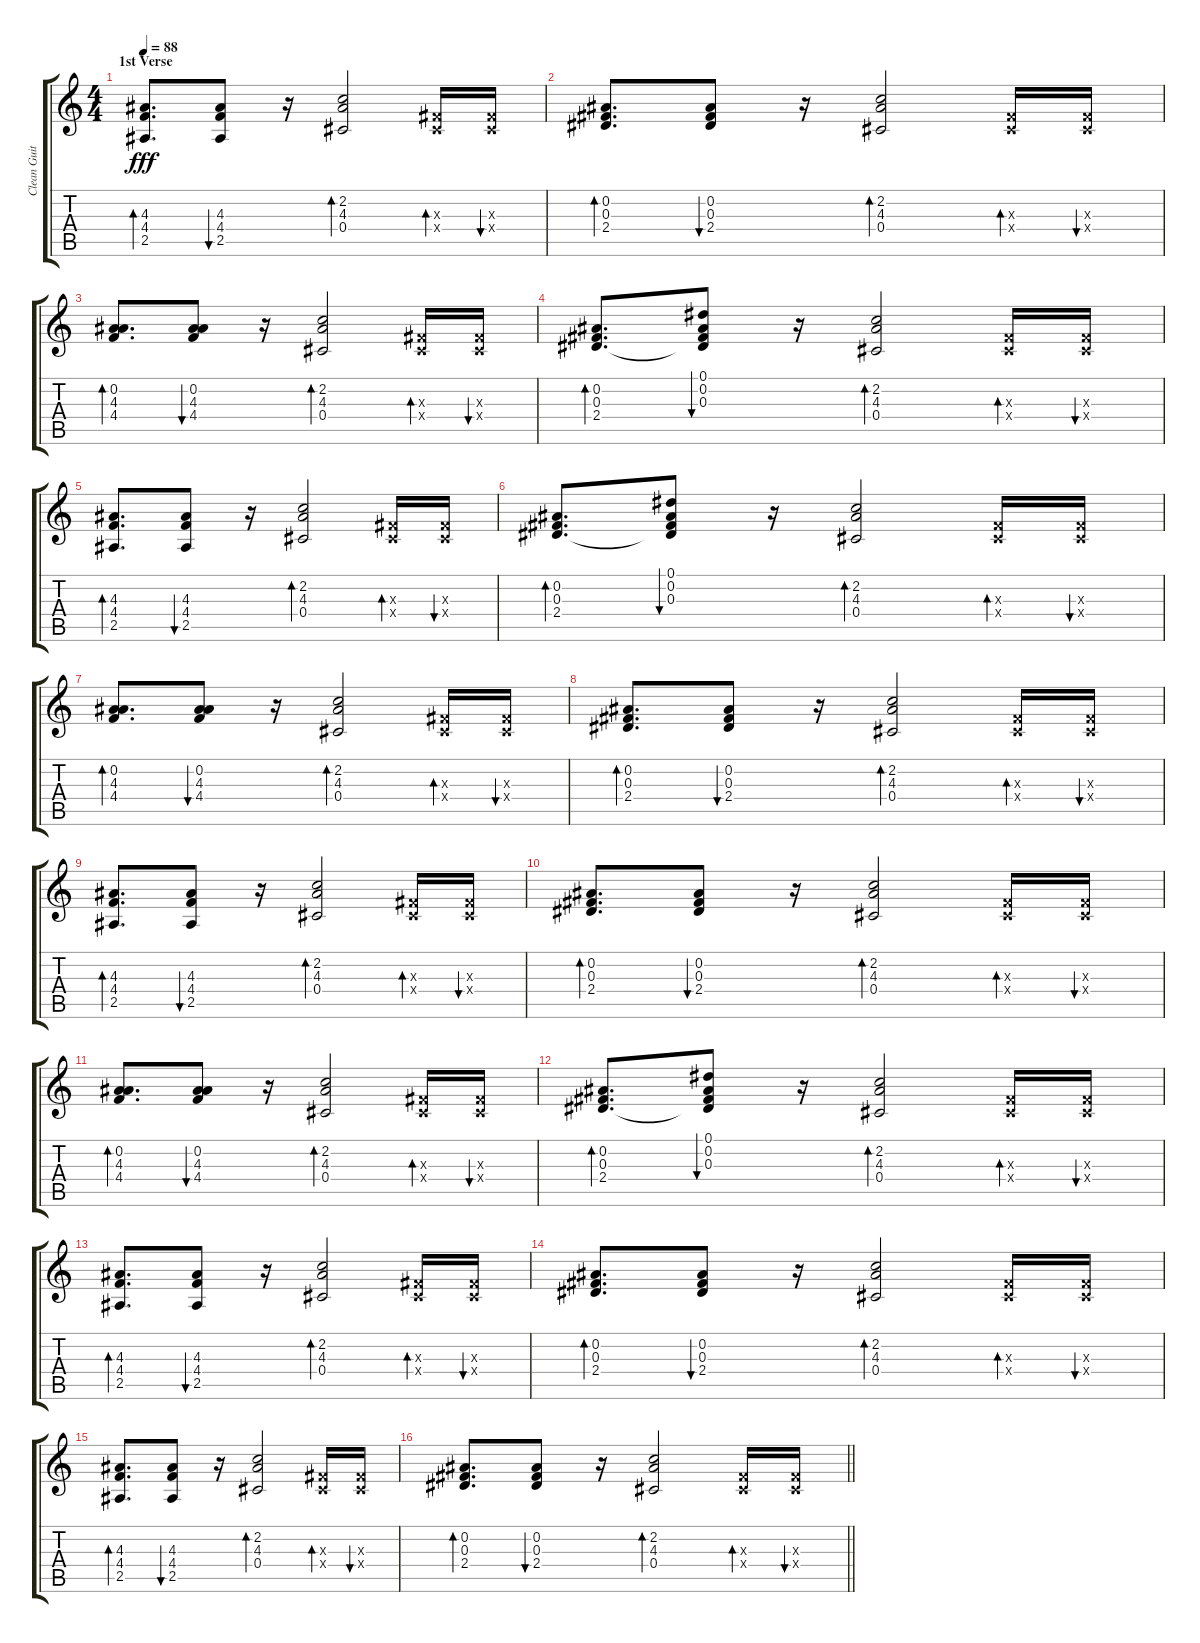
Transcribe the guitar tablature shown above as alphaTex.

\track ("Clean Guitar R" "Clean Guit") {instrument electricguitarjazz}
\staff {score tabs}
\tuning (Eb4 Bb3 Gb3 Db3 Ab2 Db2) {hide}
\ts (4 4)
\section ("" "1st Verse")
\tempo 88
\clef g2
\ks c
(4.3 4.4 2.5).8{d bd 30 dy fff volume 6} (4.3 4.4 2.5).8{bu 30} r.16 (2.2 4.3 0.4).2{bd 30} (0.3{x} 0.4{x}).16{bd 30} (0.3{x} 0.4{x}).16{bu 30} |
(0.2 0.3 2.4).8{d bd 30} (0.2 0.3 2.4).8{bu 30} r.16 (2.2 4.3 0.4).2{bd 30} (0.3{x} 0.4{x}).16{bd 30} (0.3{x} 0.4{x}).16{bu 30} |
(0.2 4.3 4.4).8{d bd 30} (0.2 4.3 4.4).8{bu 30} r.16 (2.2 4.3 0.4).2{bd 30} (0.3{x} 0.4{x}).16{bd 30} (0.3{x} 0.4{x}).16{bu 30} |
(0.2 0.3 2.4).8{d bd 30} (0.1 0.2 0.3 2.4{t}).8{bu 30} r.16 (2.2 4.3 0.4).2{bd 30} (0.3{x} 0.4{x}).16{bd 30} (0.3{x} 0.4{x}).16{bu 30} |
(4.3 4.4 2.5).8{d bd 30} (4.3 4.4 2.5).8{bu 30} r.16 (2.2 4.3 0.4).2{bd 30} (0.3{x} 0.4{x}).16{bd 30} (0.3{x} 0.4{x}).16{bu 30} |
(0.2 0.3 2.4).8{d bd 30} (0.1 0.2 0.3 2.4{t}).8{bu 30} r.16 (2.2 4.3 0.4).2{bd 30} (0.3{x} 0.4{x}).16{bd 30} (0.3{x} 0.4{x}).16{bu 30} |
(0.2 4.3 4.4).8{d bd 30} (0.2 4.3 4.4).8{bu 30} r.16 (2.2 4.3 0.4).2{bd 30} (0.3{x} 0.4{x}).16{bd 30} (0.3{x} 0.4{x}).16{bu 30} |
(0.2 0.3 2.4).8{d bd 30} (0.2 0.3 2.4).8{bu 30} r.16 (2.2 4.3 0.4).2{bd 30} (0.3{x} 0.4{x}).16{bd 30} (0.3{x} 0.4{x}).16{bu 30} |
(4.3 4.4 2.5).8{d bd 30} (4.3 4.4 2.5).8{bu 30} r.16 (2.2 4.3 0.4).2{bd 30} (0.3{x} 0.4{x}).16{bd 30} (0.3{x} 0.4{x}).16{bu 30} |
(0.2 0.3 2.4).8{d bd 30} (0.2 0.3 2.4).8{bu 30} r.16 (2.2 4.3 0.4).2{bd 30} (0.3{x} 0.4{x}).16{bd 30} (0.3{x} 0.4{x}).16{bu 30} |
(0.2 4.3 4.4).8{d bd 30} (0.2 4.3 4.4).8{bu 30} r.16 (2.2 4.3 0.4).2{bd 30} (0.3{x} 0.4{x}).16{bd 30} (0.3{x} 0.4{x}).16{bu 30} |
(0.2 0.3 2.4).8{d bd 30} (0.1 0.2 0.3 2.4{t}).8{bu 30} r.16 (2.2 4.3 0.4).2{bd 30} (0.3{x} 0.4{x}).16{bd 30} (0.3{x} 0.4{x}).16{bu 30} |
(4.3 4.4 2.5).8{d bd 30} (4.3 4.4 2.5).8{bu 30} r.16 (2.2 4.3 0.4).2{bd 30} (0.3{x} 0.4{x}).16{bd 30} (0.3{x} 0.4{x}).16{bu 30} |
(0.2 0.3 2.4).8{d bd 30} (0.2 0.3 2.4).8{bu 30} r.16 (2.2 4.3 0.4).2{bd 30} (0.3{x} 0.4{x}).16{bd 30} (0.3{x} 0.4{x}).16{bu 30} |
(4.3 4.4 2.5).8{d bd 30} (4.3 4.4 2.5).8{bu 30} r.16 (2.2 4.3 0.4).2{bd 30} (0.3{x} 0.4{x}).16{bd 30} (0.3{x} 0.4{x}).16{bu 30} |
\barLineRight lightlight
(0.2 0.3 2.4).8{d bd 30} (0.2 0.3 2.4).8{bu 30} r.16 (2.2 4.3 0.4).2{bd 30} (0.3{x} 0.4{x}).16{bd 30} (0.3{x} 0.4{x}).16{bu 30}
